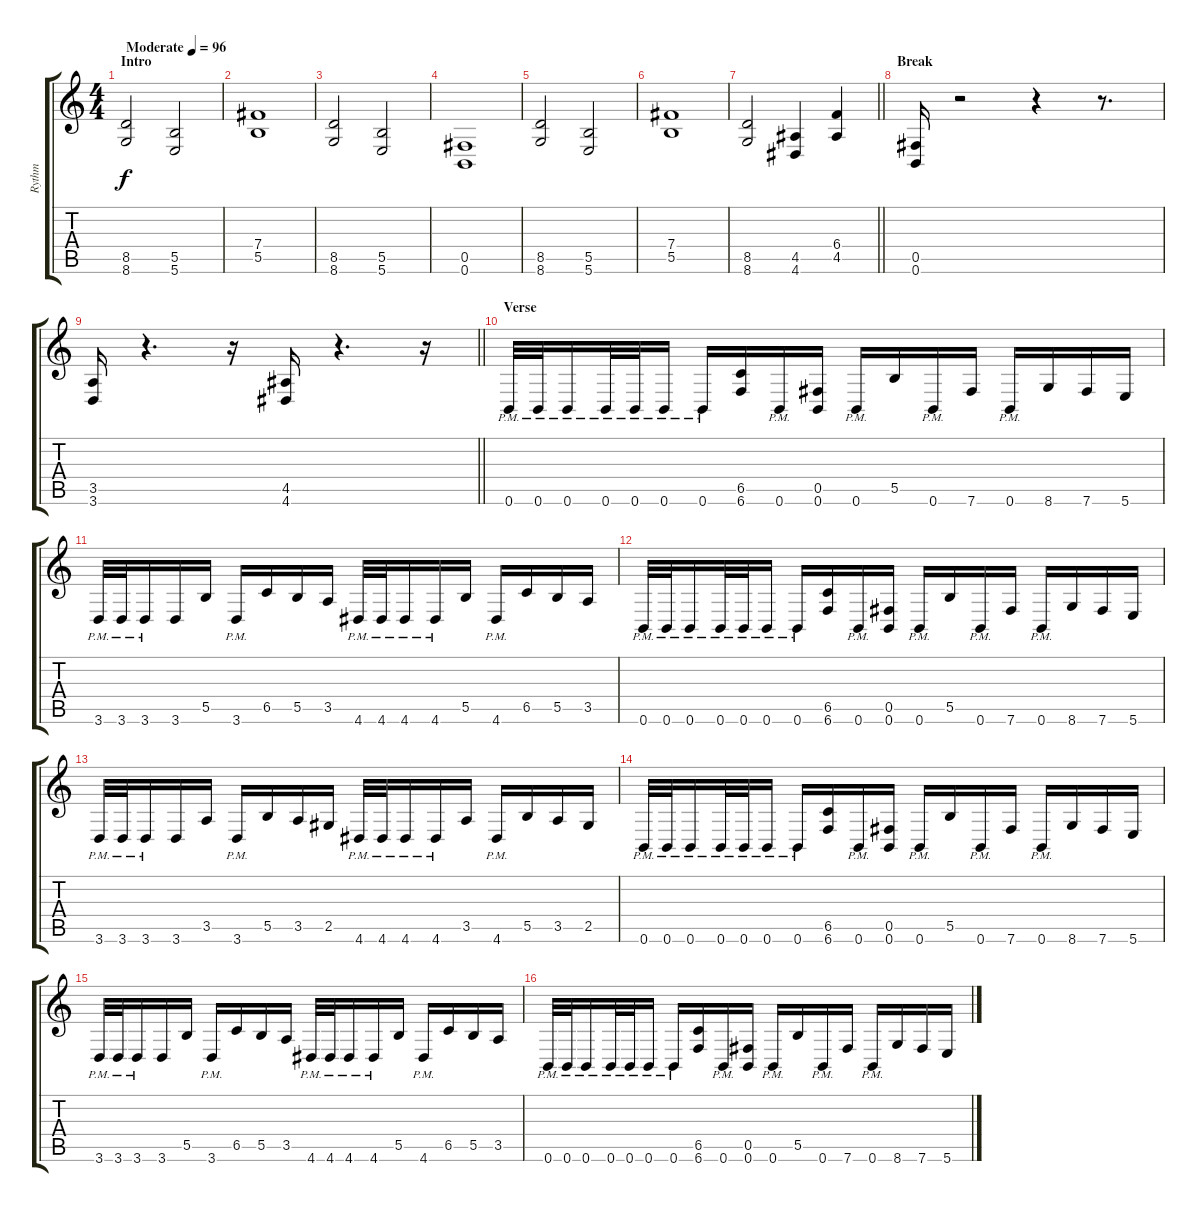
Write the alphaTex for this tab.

\track ("Rythm" "Rythm") {instrument distortionguitar}
\staff {score tabs}
\tuning (Db4 Ab3 E3 B2 Gb2 B1) {hide}
\ts (4 4)
\section ("" "Intro")
\tempo (96 "Moderate")
\clef g2
\ks c
(8.5 8.6).2{dy f balance 8 instrument distortionguitar} (5.5 5.6).2 |
(7.4 5.5).1 |
(8.5 8.6).2 (5.5 5.6).2 |
(0.5 0.6).1 |
(8.5 8.6).2 (5.5 5.6).2 |
(7.4 5.5).1 |
\barLineRight lightlight
(8.5 8.6).2 (4.5 4.6).4 (6.4 4.5).4 |
\section ("" "Break")
(0.5 0.6).16{balance 16} r.2 r.4 r.8{d} |
\barLineRight lightlight
(3.5 3.6).16 r.4{d} r.16 (4.5 4.6).16 r.4{d} r.16 |
\section ("" "Verse")
0.6{pm}.32 0.6{pm}.32 0.6{pm}.16 0.6{pm}.32 0.6{pm}.32 0.6{pm}.16 0.6{pm}.16 (6.5 6.6).16 0.6{pm}.16 (0.5 0.6).16 0.6{pm}.16 5.5.16 0.6{pm}.16 7.6.16 0.6{pm}.16 8.6.16 7.6.16 5.6.16 |
3.6{pm}.32 3.6{pm}.32 3.6{pm}.16 3.6.16 5.5.16 3.6{pm}.16 6.5.16 5.5.16 3.5.16 4.6{pm}.32 4.6{pm}.32 4.6{pm}.16 4.6{pm}.16 5.5.16 4.6{pm}.16 6.5.16 5.5.16 3.5.16 |
0.6{pm}.32 0.6{pm}.32 0.6{pm}.16 0.6{pm}.32 0.6{pm}.32 0.6{pm}.16 0.6{pm}.16 (6.5 6.6).16 0.6{pm}.16 (0.5 0.6).16 0.6{pm}.16 5.5.16 0.6{pm}.16 7.6.16 0.6{pm}.16 8.6.16 7.6.16 5.6.16 |
3.6{pm}.32 3.6{pm}.32 3.6{pm}.16 3.6.16 3.5.16 3.6{pm}.16 5.5.16 3.5.16 2.5.16 4.6{pm}.32 4.6{pm}.32 4.6{pm}.16 4.6{pm}.16 3.5.16 4.6{pm}.16 5.5.16 3.5.16 2.5.16 |
0.6{pm}.32 0.6{pm}.32 0.6{pm}.16 0.6{pm}.32 0.6{pm}.32 0.6{pm}.16 0.6{pm}.16 (6.5 6.6).16 0.6{pm}.16 (0.5 0.6).16 0.6{pm}.16 5.5.16 0.6{pm}.16 7.6.16 0.6{pm}.16 8.6.16 7.6.16 5.6.16 |
3.6{pm}.32 3.6{pm}.32 3.6{pm}.16 3.6.16 5.5.16 3.6{pm}.16 6.5.16 5.5.16 3.5.16 4.6{pm}.32 4.6{pm}.32 4.6{pm}.16 4.6{pm}.16 5.5.16 4.6{pm}.16 6.5.16 5.5.16 3.5.16 |
0.6{pm}.32 0.6{pm}.32 0.6{pm}.16 0.6{pm}.32 0.6{pm}.32 0.6{pm}.16 0.6{pm}.16 (6.5 6.6).16 0.6{pm}.16 (0.5 0.6).16 0.6{pm}.16 5.5.16 0.6{pm}.16 7.6.16 0.6{pm}.16 8.6.16 7.6.16 5.6.16
